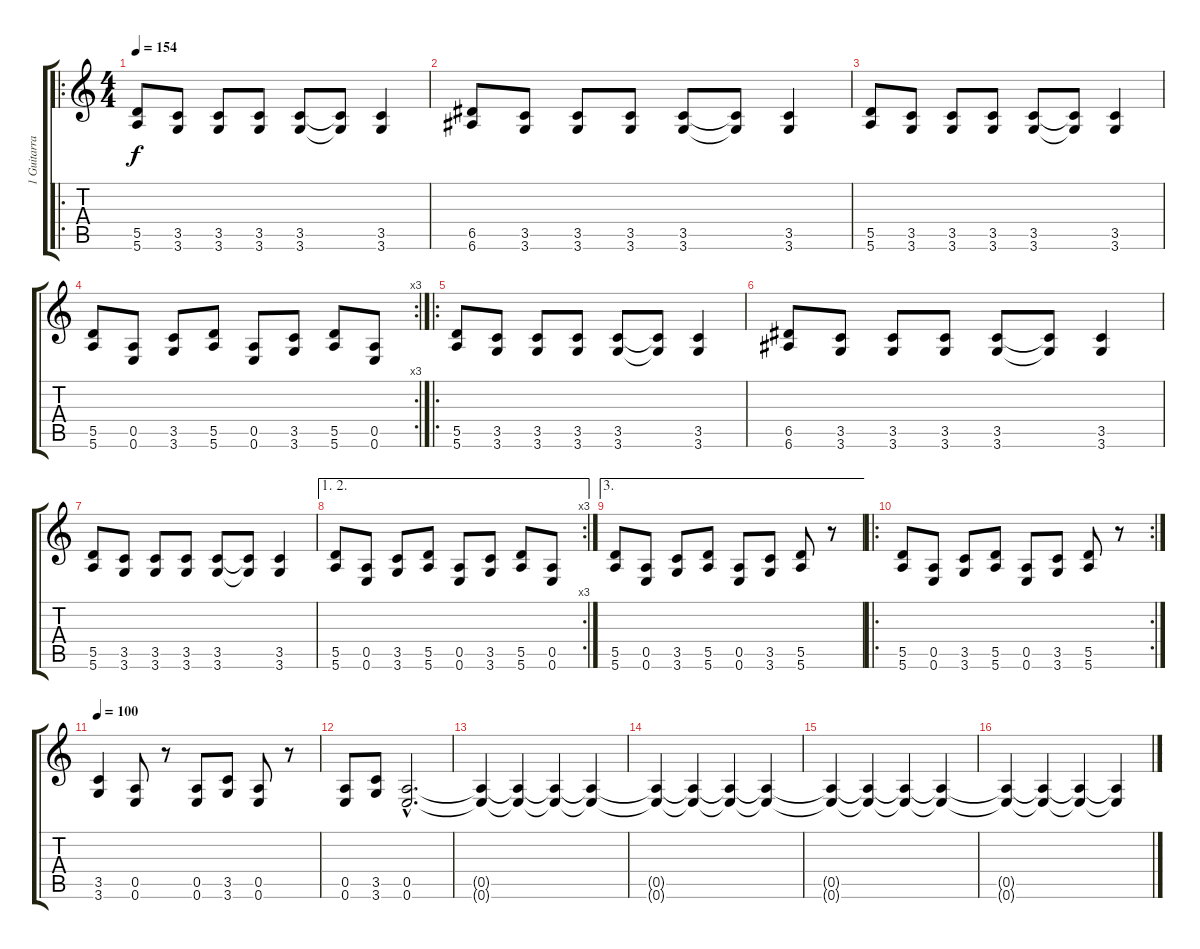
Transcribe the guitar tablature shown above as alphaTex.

\track ("1 Guitarra" "1 Guitarra") {instrument distortionguitar}
\staff {score tabs}
\tuning (E4 B3 G3 D3 A2 E2) {hide}
\ro
\ts (4 4)
\tempo 154
\clef g2
\ks c
(5.5 5.6).8{dy f} (3.5 3.6).8 (3.5 3.6).8 (3.5 3.6).8 (3.5 3.6).8 (3.5{t} 3.6{t}).8 (3.5 3.6).4 |
(6.5 6.6).8 (3.5 3.6).8 (3.5 3.6).8 (3.5 3.6).8 (3.5 3.6).8 (3.5{t} 3.6{t}).8 (3.5 3.6).4 |
(5.5 5.6).8 (3.5 3.6).8 (3.5 3.6).8 (3.5 3.6).8 (3.5 3.6).8 (3.5{t} 3.6{t}).8 (3.5 3.6).4 |
\rc 3
(5.5 5.6).8 (0.5 0.6).8 (3.5 3.6).8 (5.5 5.6).8 (0.5 0.6).8 (3.5 3.6).8 (5.5 5.6).8 (0.5 0.6).8 |
\ro
(5.5 5.6).8 (3.5 3.6).8 (3.5 3.6).8 (3.5 3.6).8 (3.5 3.6).8 (3.5{t} 3.6{t}).8 (3.5 3.6).4 |
(6.5 6.6).8 (3.5 3.6).8 (3.5 3.6).8 (3.5 3.6).8 (3.5 3.6).8 (3.5{t} 3.6{t}).8 (3.5 3.6).4 |
(5.5 5.6).8 (3.5 3.6).8 (3.5 3.6).8 (3.5 3.6).8 (3.5 3.6).8 (3.5{t} 3.6{t}).8 (3.5 3.6).4 |
\ae (1 2)
\rc 3
(5.5 5.6).8 (0.5 0.6).8 (3.5 3.6).8 (5.5 5.6).8 (0.5 0.6).8 (3.5 3.6).8 (5.5 5.6).8 (0.5 0.6).8 |
\ae 3
(5.5 5.6).8 (0.5 0.6).8 (3.5 3.6).8 (5.5 5.6).8 (0.5 0.6).8 (3.5 3.6).8 (5.5 5.6).8 r.8 |
\ro
\rc 2
(5.5 5.6).8 (0.5 0.6).8 (3.5 3.6).8 (5.5 5.6).8 (0.5 0.6).8 (3.5 3.6).8 (5.5 5.6).8 r.8 |
\tempo 100
(3.5 3.6).4 (0.5 0.6).8 r.8 (0.5 0.6).8 (3.5 3.6).8 (0.5 0.6).8 r.8 |
(0.5 0.6).8 (3.5 3.6).8 (0.5{hac} 0.6{hac}).2{d volume 12 balance 0} |
(0.5{t} 0.6{t}).4{balance 16} (0.5{t} 0.6{t}).4{balance 4} (0.5{t} 0.6{t}).4{balance 12} (0.5{t} 0.6{t}).4{balance 3} |
(0.5{t} 0.6{t}).4{balance 16} (0.5{t} 0.6{t}).4{balance 3} (0.5{t} 0.6{t}).4{balance 12} (0.5{t} 0.6{t}).4{balance 3} |
(0.5{t} 0.6{t}).4{balance 16} (0.5{t} 0.6{t}).4{balance 4} (0.5{t} 0.6{t}).4{balance 15} (0.5{t} 0.6{t}).4{balance 6} |
(0.5{t} 0.6{t}).4{balance 14} (0.5{t} 0.6{t}).4{balance 3} (0.5{t} 0.6{t}).4{balance 16} (0.5{t} 0.6{t}).4{balance 4}
